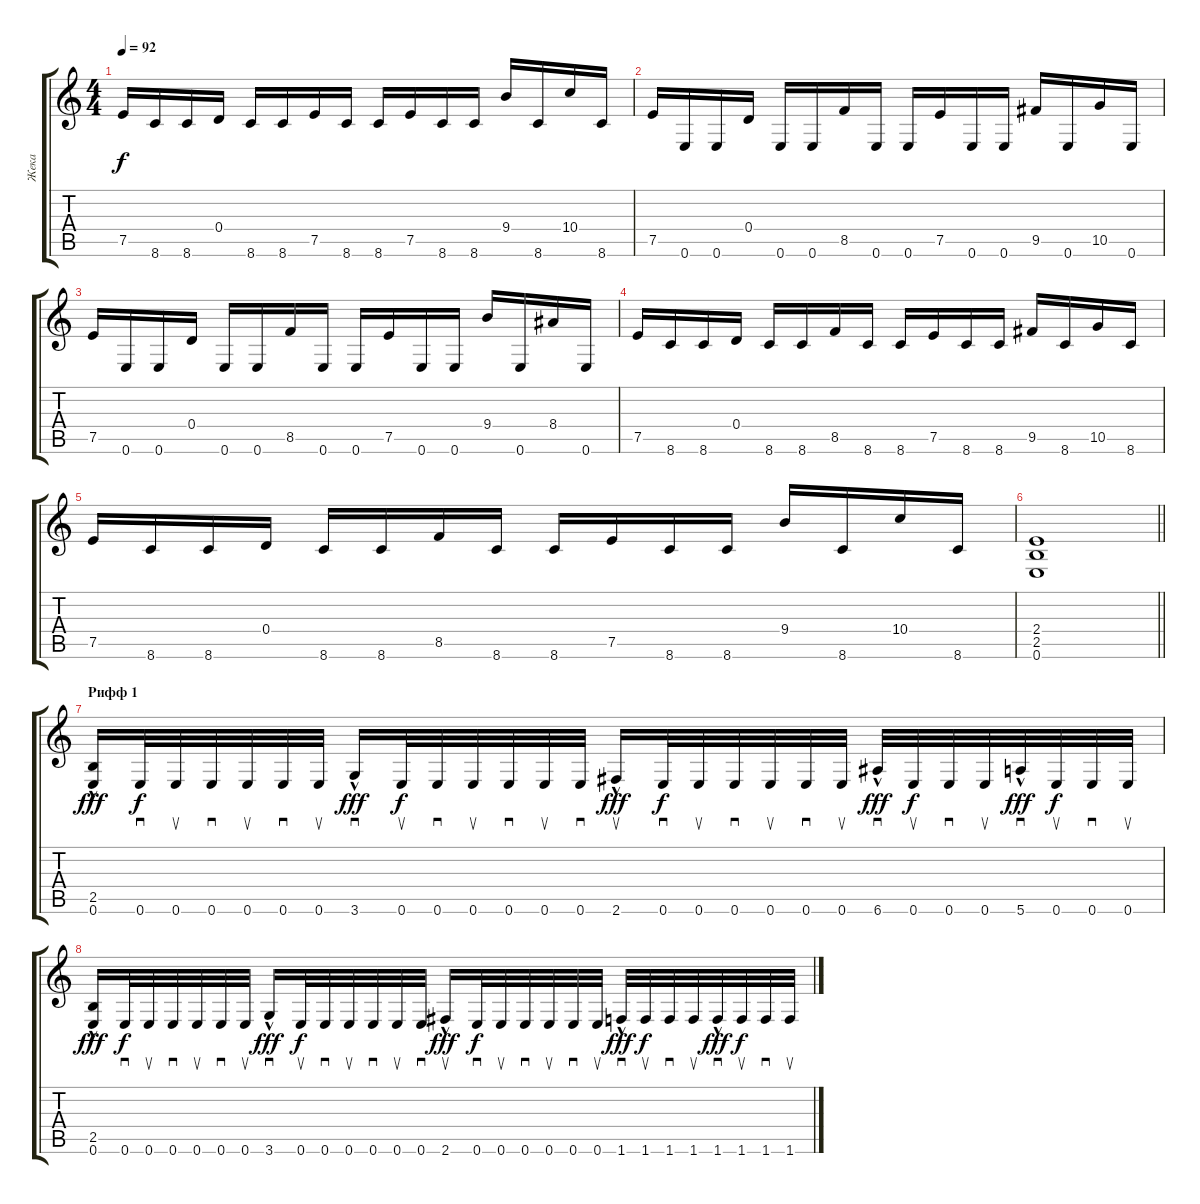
\track ("Жека" "Жека") {instrument distortionguitar}
\staff {score tabs}
\tuning (E4 B3 G3 D3 A2 E2) {hide}
\ts (4 4)
\tempo 92
\clef g2
\ks c
7.5.16{dy f} 8.6.16 8.6.16 0.4.16 8.6.16 8.6.16 7.5.16 8.6.16 8.6.16 7.5.16 8.6.16 8.6.16 9.4.16 8.6.16 10.4.16 8.6.16 |
7.5.16 0.6.16 0.6.16 0.4.16 0.6.16 0.6.16 8.5.16 0.6.16 0.6.16 7.5.16 0.6.16 0.6.16 9.5.16 0.6.16 10.5.16 0.6.16 |
7.5.16 0.6.16 0.6.16 0.4.16 0.6.16 0.6.16 8.5.16 0.6.16 0.6.16 7.5.16 0.6.16 0.6.16 9.4.16 0.6.16 8.4.16 0.6.16 |
7.5.16 8.6.16 8.6.16 0.4.16 8.6.16 8.6.16 8.5.16 8.6.16 8.6.16 7.5.16 8.6.16 8.6.16 9.5.16 8.6.16 10.5.16 8.6.16 |
7.5.16 8.6.16 8.6.16 0.4.16 8.6.16 8.6.16 8.5.16 8.6.16 8.6.16 7.5.16 8.6.16 8.6.16 9.4.16 8.6.16 10.4.16 8.6.16 |
\barLineRight lightlight
(2.4 2.5 0.6).1 |
\section ("" "Рифф 1")
(2.5 0.6{hac}).16{dy fff} 0.6.32{sd dy f} 0.6.32{su} 0.6.32{sd} 0.6.32{su} 0.6.32{sd} 0.6.32{su} 3.6{hac}.16{sd dy fff} 0.6.32{su dy f} 0.6.32{sd} 0.6.32{su} 0.6.32{sd} 0.6.32{su} 0.6.32{sd} 2.6{hac}.16{su dy fff} 0.6.32{sd dy f} 0.6.32{su} 0.6.32{sd} 0.6.32{su} 0.6.32{sd} 0.6.32{su} 6.6{hac}.32{sd dy fff} 0.6.32{su dy f} 0.6.32{sd} 0.6.32{su} 5.6{hac}.32{sd dy fff} 0.6.32{su dy f} 0.6.32{sd} 0.6.32{su} |
(2.5 0.6{hac}).16{dy fff} 0.6.32{sd dy f} 0.6.32{su} 0.6.32{sd} 0.6.32{su} 0.6.32{sd} 0.6.32{su} 3.6{hac}.16{sd dy fff} 0.6.32{su dy f} 0.6.32{sd} 0.6.32{su} 0.6.32{sd} 0.6.32{su} 0.6.32{sd} 2.6{hac}.16{su dy fff} 0.6.32{sd dy f} 0.6.32{su} 0.6.32{sd} 0.6.32{su} 0.6.32{sd} 0.6.32{su} 1.6{hac}.32{sd dy fff} 1.6.32{su dy f} 1.6.32{sd} 1.6.32{su} 1.6{hac}.32{sd dy fff} 1.6.32{su dy f} 1.6.32{sd} 1.6.32{su}
